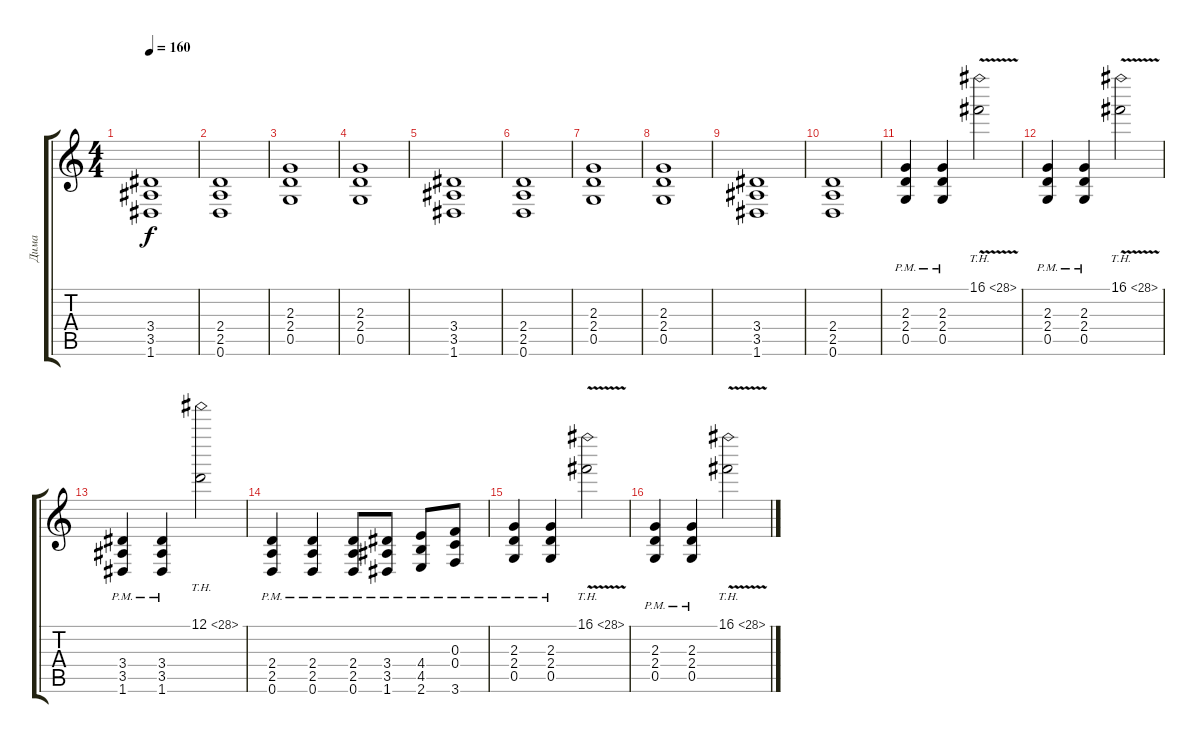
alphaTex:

\track ("Дима" "Дима") {instrument distortionguitar}
\staff {score tabs}
\tuning (D4 A3 F3 C3 G2 D2) {hide}
\ts (4 4)
\tempo 160
\clef g2
\ks c
(3.4 3.5 1.6).1{dy f} |
(2.4 2.5 0.6).1 |
(2.3 2.4 0.5).1 |
(2.3 2.4 0.5).1 |
(3.4 3.5 1.6).1 |
(2.4 2.5 0.6).1 |
(2.3 2.4 0.5).1 |
(2.3 2.4 0.5).1 |
(3.4 3.5 1.6).1 |
(2.4 2.5 0.6).1 |
(2.3{pm} 2.4{pm} 0.5{pm}).4 (2.3{pm} 2.4{pm} 0.5{pm}).4 16.1{th 12 v}.2 |
(2.3{pm} 2.4{pm} 0.5{pm}).4 (2.3{pm} 2.4{pm} 0.5{pm}).4 16.1{th 12 v}.2 |
(3.4{pm} 3.5{pm} 1.6{pm}).4 (3.4{pm} 3.5{pm} 1.6{pm}).4 12.1{th 16}.2 |
(2.4{pm} 2.5{pm} 0.6{pm}).4 (2.4{pm} 2.5{pm} 0.6{pm}).4 (2.4{pm} 2.5{pm} 0.6{pm}).8 (3.4{pm} 3.5{pm} 1.6{pm}).8 (4.4{pm} 4.5{pm} 2.6{pm}).8 (0.3{pm} 0.4{pm} 3.6{pm}).8 |
(2.3{pm} 2.4{pm} 0.5{pm}).4 (2.3{pm} 2.4{pm} 0.5{pm}).4 16.1{th 12 v}.2 |
(2.3{pm} 2.4{pm} 0.5{pm}).4 (2.3{pm} 2.4{pm} 0.5{pm}).4 16.1{th 12 v}.2
